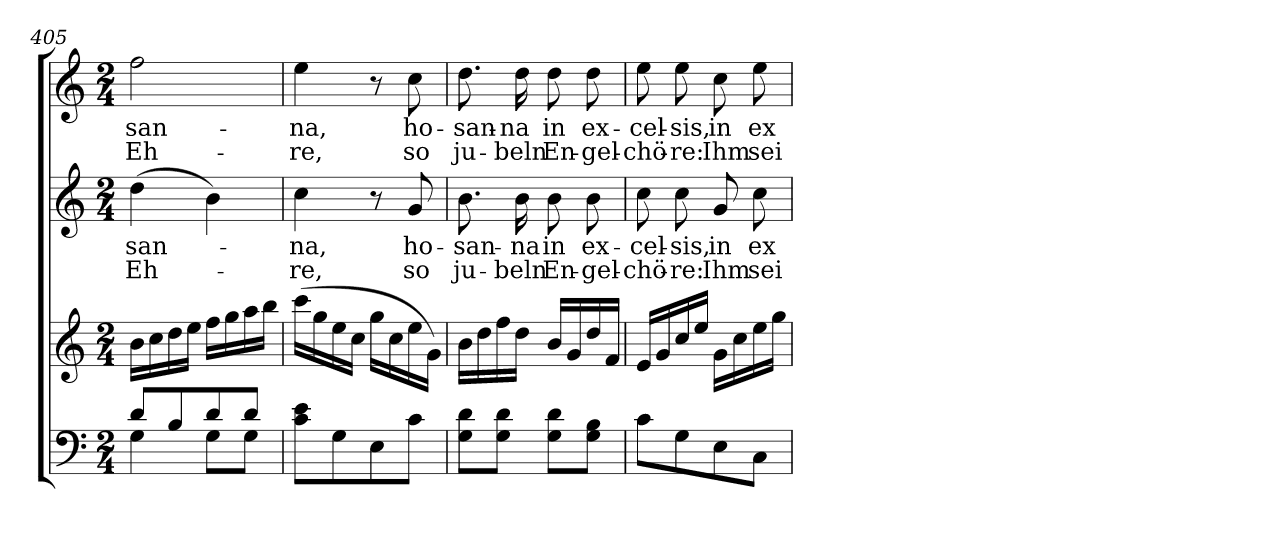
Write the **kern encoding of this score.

**kern	**kern	**kern	**text	**text	**kern	**text	**text
*part3	*part3	*part2	*part2	*part2	*part1	*part1	*part1
*staff4	*staff3	*staff2	*staff2	*staff2	*staff1	*staff1	*staff1
*clefF4	*clefG2	*clefG2	*	*	*clefG2	*	*
*k[]	*k[]	*k[]	*	*	*k[]	*	*
*C:	*C:	*C:	*	*	*C:	*	*
*M2/4	*M2/4	*M2/4	*	*	*M2/4	*	*
=405	=405	=405	=405	=405	=405	=405	=405
*^	*	*	*	*	*	*	*
!	!	!	!	!LO:LY:b	!LO:LY:b	!	!LO:LY:b	!LO:LY:b
8d/L	4G\	16b\LL	(>4dd\	-san-	Eh-	2ff\	-san-	Eh-
.	.	16cc\	.	.	.	.	.	.
8B/	.	16dd\	.	.	.	.	.	.
.	.	16ee\JJ	.	.	.	.	.	.
8d/	8G\L	16ff\LL	4b\)	.	.	.	.	.
.	.	16gg\	.	.	.	.	.	.
8d/J	8G\J	16aa\	.	.	.	.	.	.
.	.	16bb\JJ	.	.	.	.	.	.
*v	*v	*	*	*	*	*	*	*
=406	=406	=406	=406	=406	=406	=406	=406
!	!	!	!LO:LY:b	!LO:LY:b	!	!LO:LY:b	!LO:LY:b
8c\ 8e\L	(>16ccc\LL	4cc\	-na,	-re,	4ee\	-na,	-re,
.	16gg\	.	.	.	.	.	.
8G\	16ee\	.	.	.	.	.	.
.	16cc\JJ	.	.	.	.	.	.
8E\	16gg\LL	8r	.	.	8r	.	.
.	16cc\	.	.	.	.	.	.
!	!	!	!LO:LY:b	!LO:LY:b	!	!LO:LY:b	!LO:LY:b
8c\J	16ee\	8g/	ho-	so	8cc\	ho-	so
.	16g\JJ)	.	.	.	.	.	.
!!LO:LB:g=z
=407	=407	=407	=407	=407	=407	=407	=407
!	!	!	!LO:LY:b	!LO:LY:b	!	!LO:LY:b	!LO:LY:b
8G\ 8d\L	16b\LL	8.b\	-san-	ju-	8.dd\	-san-	ju-
.	16dd\	.	.	.	.	.	.
8G\ 8d\J	16ff\	.	.	.	.	.	.
!	!	!	!LO:LY:b	!LO:LY:b	!	!LO:LY:b	!LO:LY:b
.	16dd\JJ	16b\	-na	-beln	16dd\	-na	-beln
!	!	!	!LO:LY:b	!LO:LY:b	!	!LO:LY:b	!LO:LY:b
8G\ 8d\L	16b/LL	8b\	in	En-	8dd\	in	En-
.	16g/	.	.	.	.	.	.
!	!	!	!LO:LY:b	!LO:LY:b	!	!LO:LY:b	!LO:LY:b
8G\ 8B\J	16dd/	8b\	ex-	-gel-	8dd\	ex-	-gel-
.	16f/JJ	.	.	.	.	.	.
=408	=408	=408	=408	=408	=408	=408	=408
!	!	!	!LO:LY:b	!LO:LY:b	!	!LO:LY:b	!LO:LY:b
8c\L	16e/LL	8cc\	-cel-	-chö-	8ee\	-cel-	-chö-
.	16g/	.	.	.	.	.	.
!	!	!	!LO:LY:b	!LO:LY:b	!	!LO:LY:b	!LO:LY:b
8G\	16cc/	8cc\	-sis,	-re:	8ee\	-sis,	-re:
.	16ee/JJ	.	.	.	.	.	.
!	!	!	!LO:LY:b	!LO:LY:b	!	!LO:LY:b	!LO:LY:b
8E\	16g\LL	8g/	in	Ihm	8cc\	in	Ihm
.	16cc\	.	.	.	.	.	.
!	!	!	!LO:LY:b	!LO:LY:b	!	!LO:LY:b	!LO:LY:b
8C\J	16ee\	8cc\	ex-	sei	8ee\	ex-	sei
.	16gg\JJ	.	.	.	.	.	.
=	=	=	=	=	=	=	=
*-	*-	*-	*-	*-	*-	*-	*-
